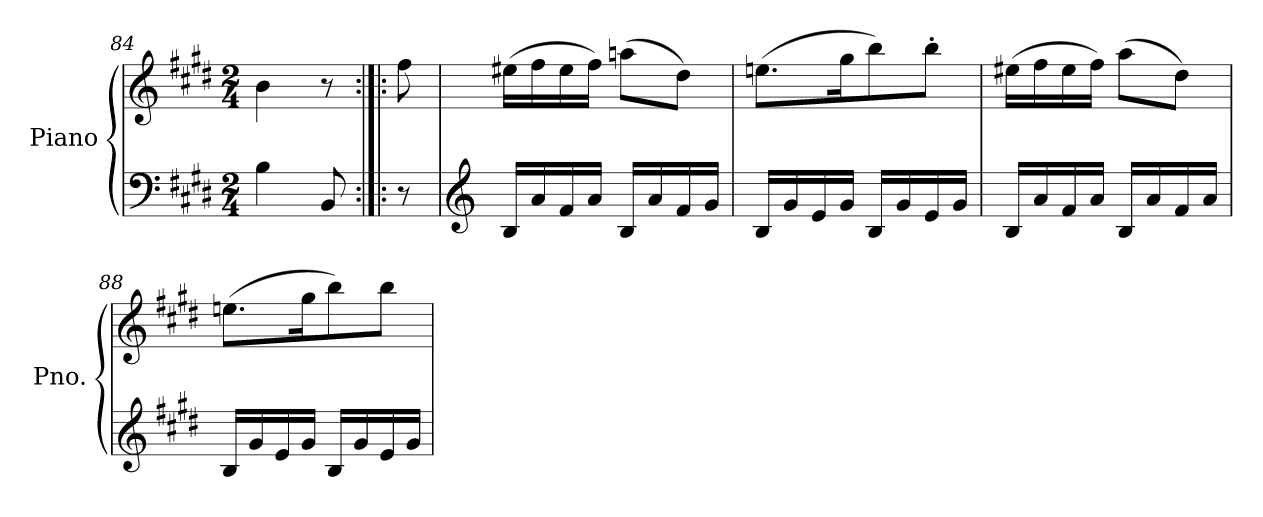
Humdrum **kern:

**kern	**kern
*part1	*part1
*staff2	*staff1
*I"Piano	*
*I'Pno.	*
*clefF4	*clefG2
*k[f#c#g#d#]	*k[f#c#g#d#]
*M2/4	*M2/4
=84	=84
4B\	4b\
8BB/	8r
=84X6:|!|:	=84X6:|!|:
8r	8ff#\
=85	=85
*clefG2	*
16B/LL	(>16ee#X\LL
16a/	16ff#\
16f#/	16ee#\
16a/JJ	16ff#\JJ)
16B/LL	(>8aan\L
16a/	.
16f#/	8dd#\J)
16g#/JJ	.
=86	=86
16B/LL	(>8.een\L
16g#/	.
16e/	.
16g#/JJ	16gg#\K
16B/LL	8bb\)
16g#/	.
16e/	8bb'\J
16g#/JJ	.
!!LO:LB:g=z
=87	=87
16B/LL	(>16ee#X\LL
16a/	16ff#\
16f#/	16ee#\
16a/JJ	16ff#\JJ)
16B/LL	(>8aa\L
16a/	.
16f#/	8dd#\J)
16a/JJ	.
=88	=88
16B/LL	(>8.een\L
16g#/	.
16e/	.
16g#/JJ	16gg#\K
16B/LL	8bb\)
16g#/	.
16e/	8bb\J
16g#/JJ	.
=	=
*-	*-
